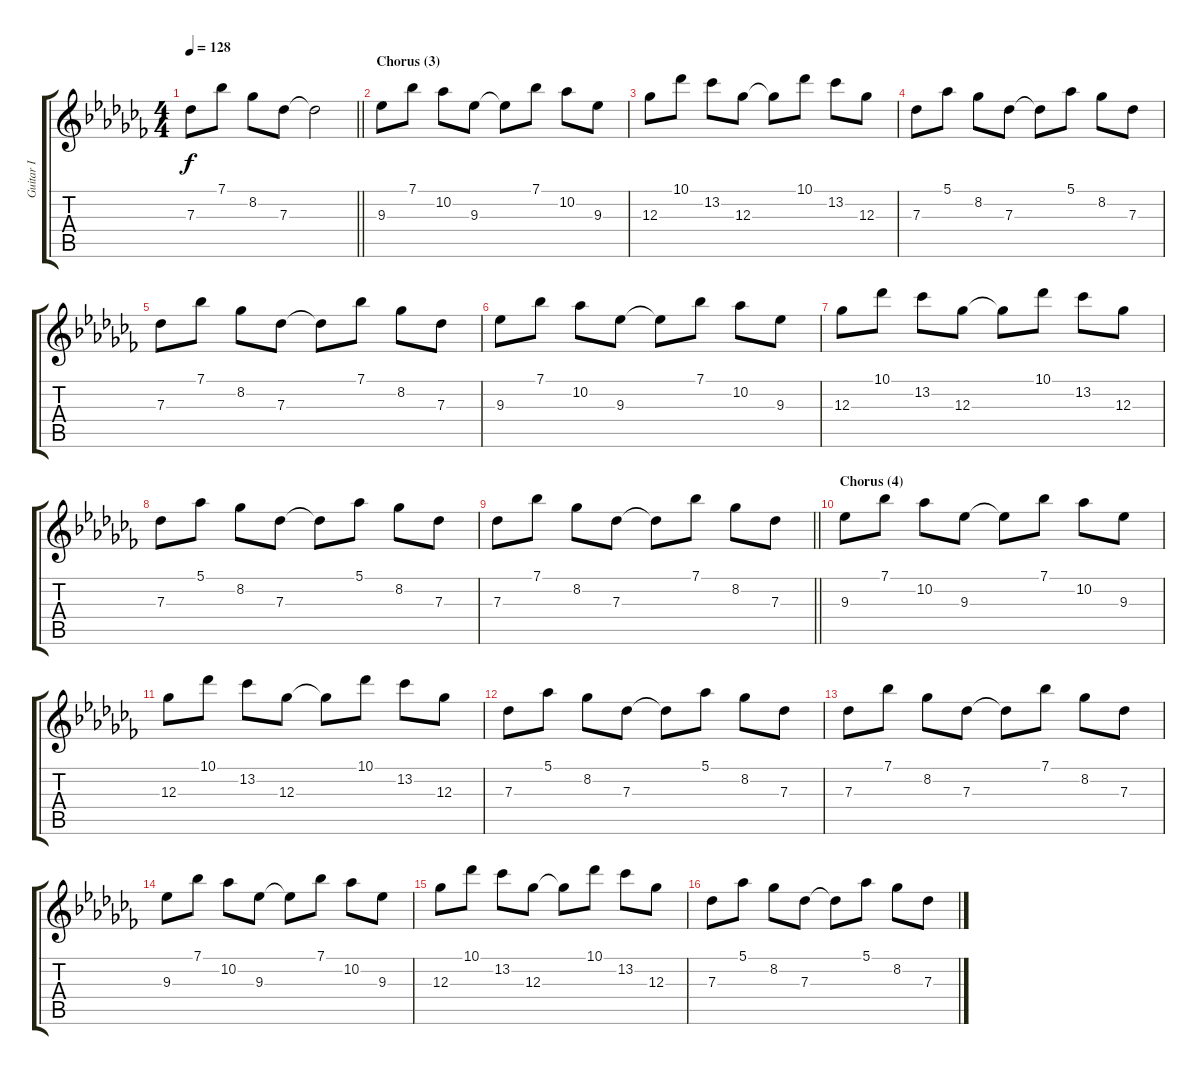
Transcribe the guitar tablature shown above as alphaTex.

\track ("Guitar I" "Guitar I") {instrument electricguitarjazz}
\staff {score tabs}
\tuning (Eb4 Bb3 Gb3 Db3 Ab2 Eb2) {hide}
\ts (4 4)
\tempo 128
\clef g2
\barLineRight lightlight
\ks abminor
7.3.8{dy f} 7.1.8 8.2.8 7.3.8 7.3{t}.2 |
\section ("" "Chorus (3)")
9.3.8 7.1.8 10.2.8 9.3.8 9.3{t}.8 7.1.8 10.2.8 9.3.8 |
12.3.8 10.1.8 13.2.8 12.3.8 12.3{t}.8 10.1.8 13.2.8 12.3.8 |
7.3.8 5.1.8 8.2.8 7.3.8 7.3{t}.8 5.1.8 8.2.8 7.3.8 |
7.3.8 7.1.8 8.2.8 7.3.8 7.3{t}.8 7.1.8 8.2.8 7.3.8 |
9.3.8 7.1.8 10.2.8 9.3.8 9.3{t}.8 7.1.8 10.2.8 9.3.8 |
12.3.8 10.1.8 13.2.8 12.3.8 12.3{t}.8 10.1.8 13.2.8 12.3.8 |
7.3.8 5.1.8 8.2.8 7.3.8 7.3{t}.8 5.1.8 8.2.8 7.3.8 |
\barLineRight lightlight
7.3.8 7.1.8 8.2.8 7.3.8 7.3{t}.8 7.1.8 8.2.8 7.3.8 |
\section ("" "Chorus (4)")
9.3.8 7.1.8 10.2.8 9.3.8 9.3{t}.8 7.1.8 10.2.8 9.3.8 |
12.3.8 10.1.8 13.2.8 12.3.8 12.3{t}.8 10.1.8 13.2.8 12.3.8 |
7.3.8 5.1.8 8.2.8 7.3.8 7.3{t}.8 5.1.8 8.2.8 7.3.8 |
7.3.8 7.1.8 8.2.8 7.3.8 7.3{t}.8 7.1.8 8.2.8 7.3.8 |
9.3.8 7.1.8 10.2.8 9.3.8 9.3{t}.8 7.1.8 10.2.8 9.3.8 |
12.3.8 10.1.8 13.2.8 12.3.8 12.3{t}.8 10.1.8 13.2.8 12.3.8 |
7.3.8 5.1.8 8.2.8 7.3.8 7.3{t}.8 5.1.8 8.2.8 7.3.8
